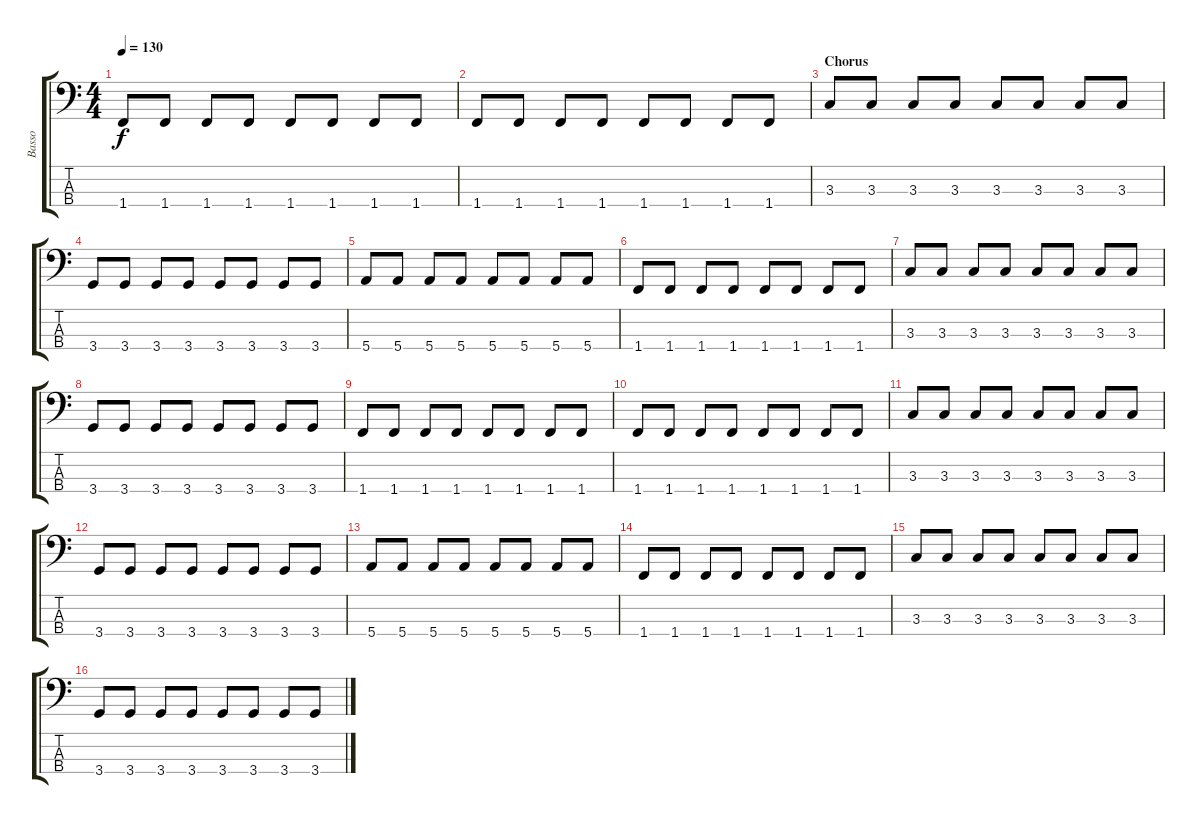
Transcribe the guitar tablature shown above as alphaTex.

\track ("Basso" "Basso") {instrument electricbassfinger}
\staff {score tabs}
\tuning (G2 D2 A1 E1) {hide}
\ts (4 4)
\tempo 130
\clef f4
\ks c
1.4.8{dy f} 1.4.8 1.4.8 1.4.8 1.4.8 1.4.8 1.4.8 1.4.8 |
1.4.8 1.4.8 1.4.8 1.4.8 1.4.8 1.4.8 1.4.8 1.4.8 |
\section ("" "Chorus")
3.3.8 3.3.8 3.3.8 3.3.8 3.3.8 3.3.8 3.3.8 3.3.8 |
3.4.8 3.4.8 3.4.8 3.4.8 3.4.8 3.4.8 3.4.8 3.4.8 |
5.4.8 5.4.8 5.4.8 5.4.8 5.4.8 5.4.8 5.4.8 5.4.8 |
1.4.8 1.4.8 1.4.8 1.4.8 1.4.8 1.4.8 1.4.8 1.4.8 |
3.3.8 3.3.8 3.3.8 3.3.8 3.3.8 3.3.8 3.3.8 3.3.8 |
3.4.8 3.4.8 3.4.8 3.4.8 3.4.8 3.4.8 3.4.8 3.4.8 |
1.4.8 1.4.8 1.4.8 1.4.8 1.4.8 1.4.8 1.4.8 1.4.8 |
1.4.8 1.4.8 1.4.8 1.4.8 1.4.8 1.4.8 1.4.8 1.4.8 |
3.3.8 3.3.8 3.3.8 3.3.8 3.3.8 3.3.8 3.3.8 3.3.8 |
3.4.8 3.4.8 3.4.8 3.4.8 3.4.8 3.4.8 3.4.8 3.4.8 |
5.4.8 5.4.8 5.4.8 5.4.8 5.4.8 5.4.8 5.4.8 5.4.8 |
1.4.8 1.4.8 1.4.8 1.4.8 1.4.8 1.4.8 1.4.8 1.4.8 |
3.3.8 3.3.8 3.3.8 3.3.8 3.3.8 3.3.8 3.3.8 3.3.8 |
3.4.8 3.4.8 3.4.8 3.4.8 3.4.8 3.4.8 3.4.8 3.4.8
